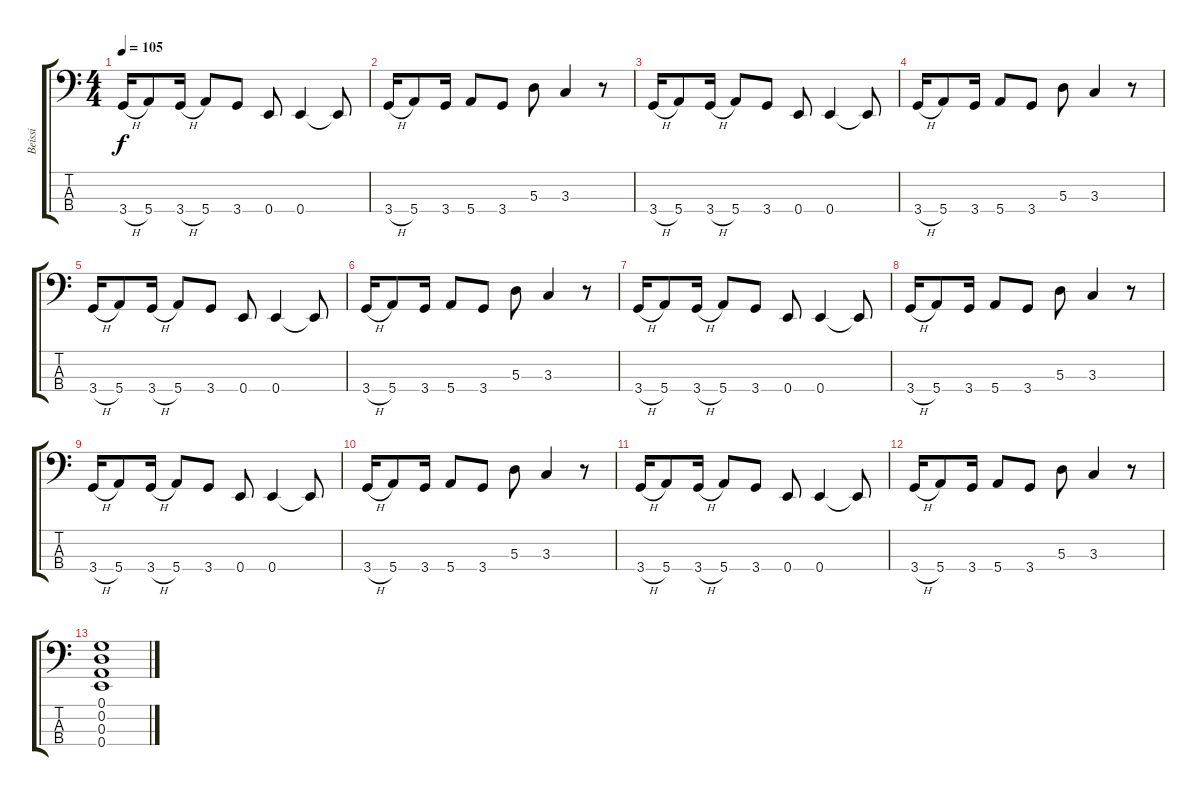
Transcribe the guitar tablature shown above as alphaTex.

\track ("Beissi" "Beissi") {instrument electricbasspick}
\staff {score tabs}
\tuning (G2 D2 A1 E1) {hide}
\ts (4 4)
\tempo 105
\clef f4
\ks c
3.4{h}.16{dy f} 5.4.8 3.4{h}.16 5.4.8 3.4.8 0.4.8 0.4.4 0.4{t}.8 |
3.4{h}.16 5.4.8 3.4.16 5.4.8 3.4.8 5.3.8 3.3.4 r.8 |
3.4{h}.16 5.4.8 3.4{h}.16 5.4.8 3.4.8 0.4.8 0.4.4 0.4{t}.8 |
3.4{h}.16 5.4.8 3.4.16 5.4.8 3.4.8 5.3.8 3.3.4 r.8 |
3.4{h}.16 5.4.8 3.4{h}.16 5.4.8 3.4.8 0.4.8 0.4.4 0.4{t}.8 |
3.4{h}.16 5.4.8 3.4.16 5.4.8 3.4.8 5.3.8 3.3.4 r.8 |
3.4{h}.16 5.4.8 3.4{h}.16 5.4.8 3.4.8 0.4.8 0.4.4 0.4{t}.8 |
3.4{h}.16 5.4.8 3.4.16 5.4.8 3.4.8 5.3.8 3.3.4 r.8 |
3.4{h}.16 5.4.8 3.4{h}.16 5.4.8 3.4.8 0.4.8 0.4.4 0.4{t}.8 |
3.4{h}.16 5.4.8 3.4.16 5.4.8 3.4.8 5.3.8 3.3.4 r.8 |
3.4{h}.16 5.4.8 3.4{h}.16 5.4.8 3.4.8 0.4.8 0.4.4 0.4{t}.8 |
3.4{h}.16 5.4.8 3.4.16 5.4.8 3.4.8 5.3.8 3.3.4 r.8 |
(0.1 0.2 0.3 0.4).1
